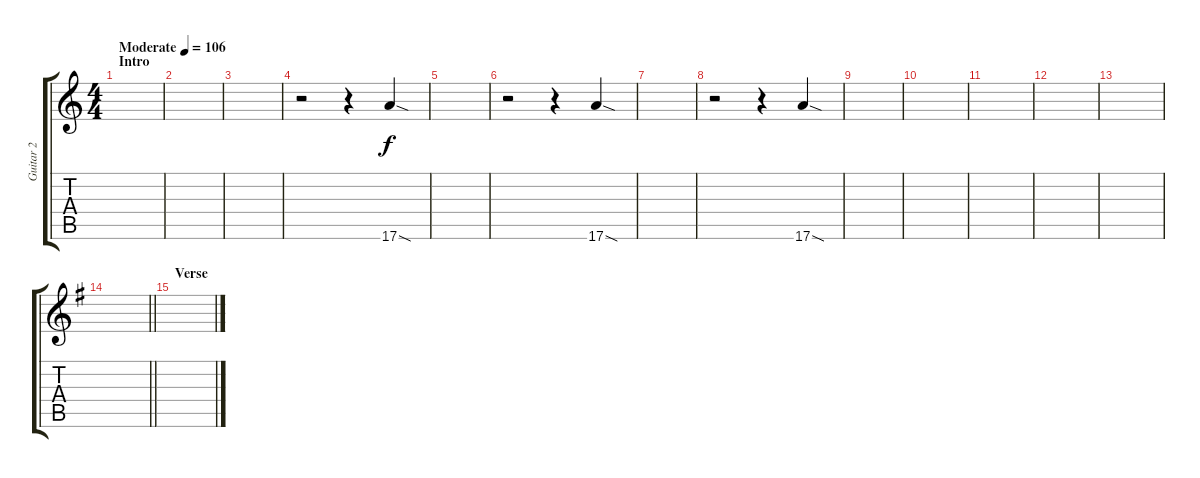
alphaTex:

\track ("Guitar 2" "Guitar 2") {instrument distortionguitar}
\staff {score tabs}
\tuning (E4 B3 G3 D3 A2 E2) {hide}
\ts (4 4)
\section ("" "Intro")
\tempo (106 "Moderate")
\clef g2
\ks c
|
|
|
r.2 r.4 17.6{sod}.4 |
|
r.2 r.4 17.6{sod}.4 |
|
r.2 r.4 17.6{sod}.4 |
|
|
|
|
|
\barLineRight lightlight
\ks g
|
\section ("" "Verse")
